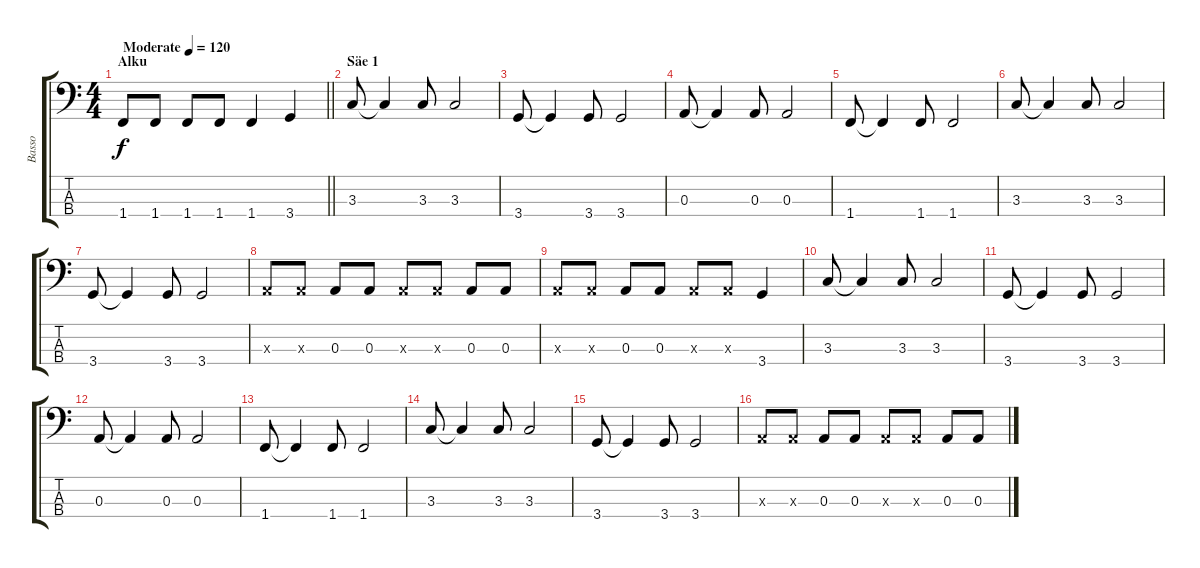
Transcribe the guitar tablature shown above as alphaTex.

\track ("Basso" "Basso") {instrument electricbassfinger}
\staff {score tabs}
\tuning (G2 D2 A1 E1) {hide}
\ts (4 4)
\section ("" "Alku")
\tempo (120 "Moderate")
\clef f4
\barLineRight lightlight
\ks c
1.4.8{dy f instrument electricbassfinger} 1.4.8 1.4.8 1.4.8 1.4.4 3.4.4 |
\section ("" "Säe 1")
3.3.8 3.3{t}.4 3.3.8 3.3.2 |
3.4.8 3.4{t}.4 3.4.8 3.4.2 |
0.3.8 0.3{t}.4 0.3.8 0.3.2 |
1.4.8 1.4{t}.4 1.4.8 1.4.2 |
3.3.8 3.3{t}.4 3.3.8 3.3.2 |
3.4.8 3.4{t}.4 3.4.8 3.4.2 |
0.3{x}.8 0.3{x}.8 0.3.8 0.3.8 0.3{x}.8 0.3{x}.8 0.3.8 0.3.8 |
0.3{x}.8 0.3{x}.8 0.3.8 0.3.8 0.3{x}.8 0.3{x}.8 3.4.4 |
3.3.8 3.3{t}.4 3.3.8 3.3.2 |
3.4.8 3.4{t}.4 3.4.8 3.4.2 |
0.3.8 0.3{t}.4 0.3.8 0.3.2 |
1.4.8 1.4{t}.4 1.4.8 1.4.2 |
3.3.8 3.3{t}.4 3.3.8 3.3.2 |
3.4.8 3.4{t}.4 3.4.8 3.4.2 |
0.3{x}.8 0.3{x}.8 0.3.8 0.3.8 0.3{x}.8 0.3{x}.8 0.3.8 0.3.8
